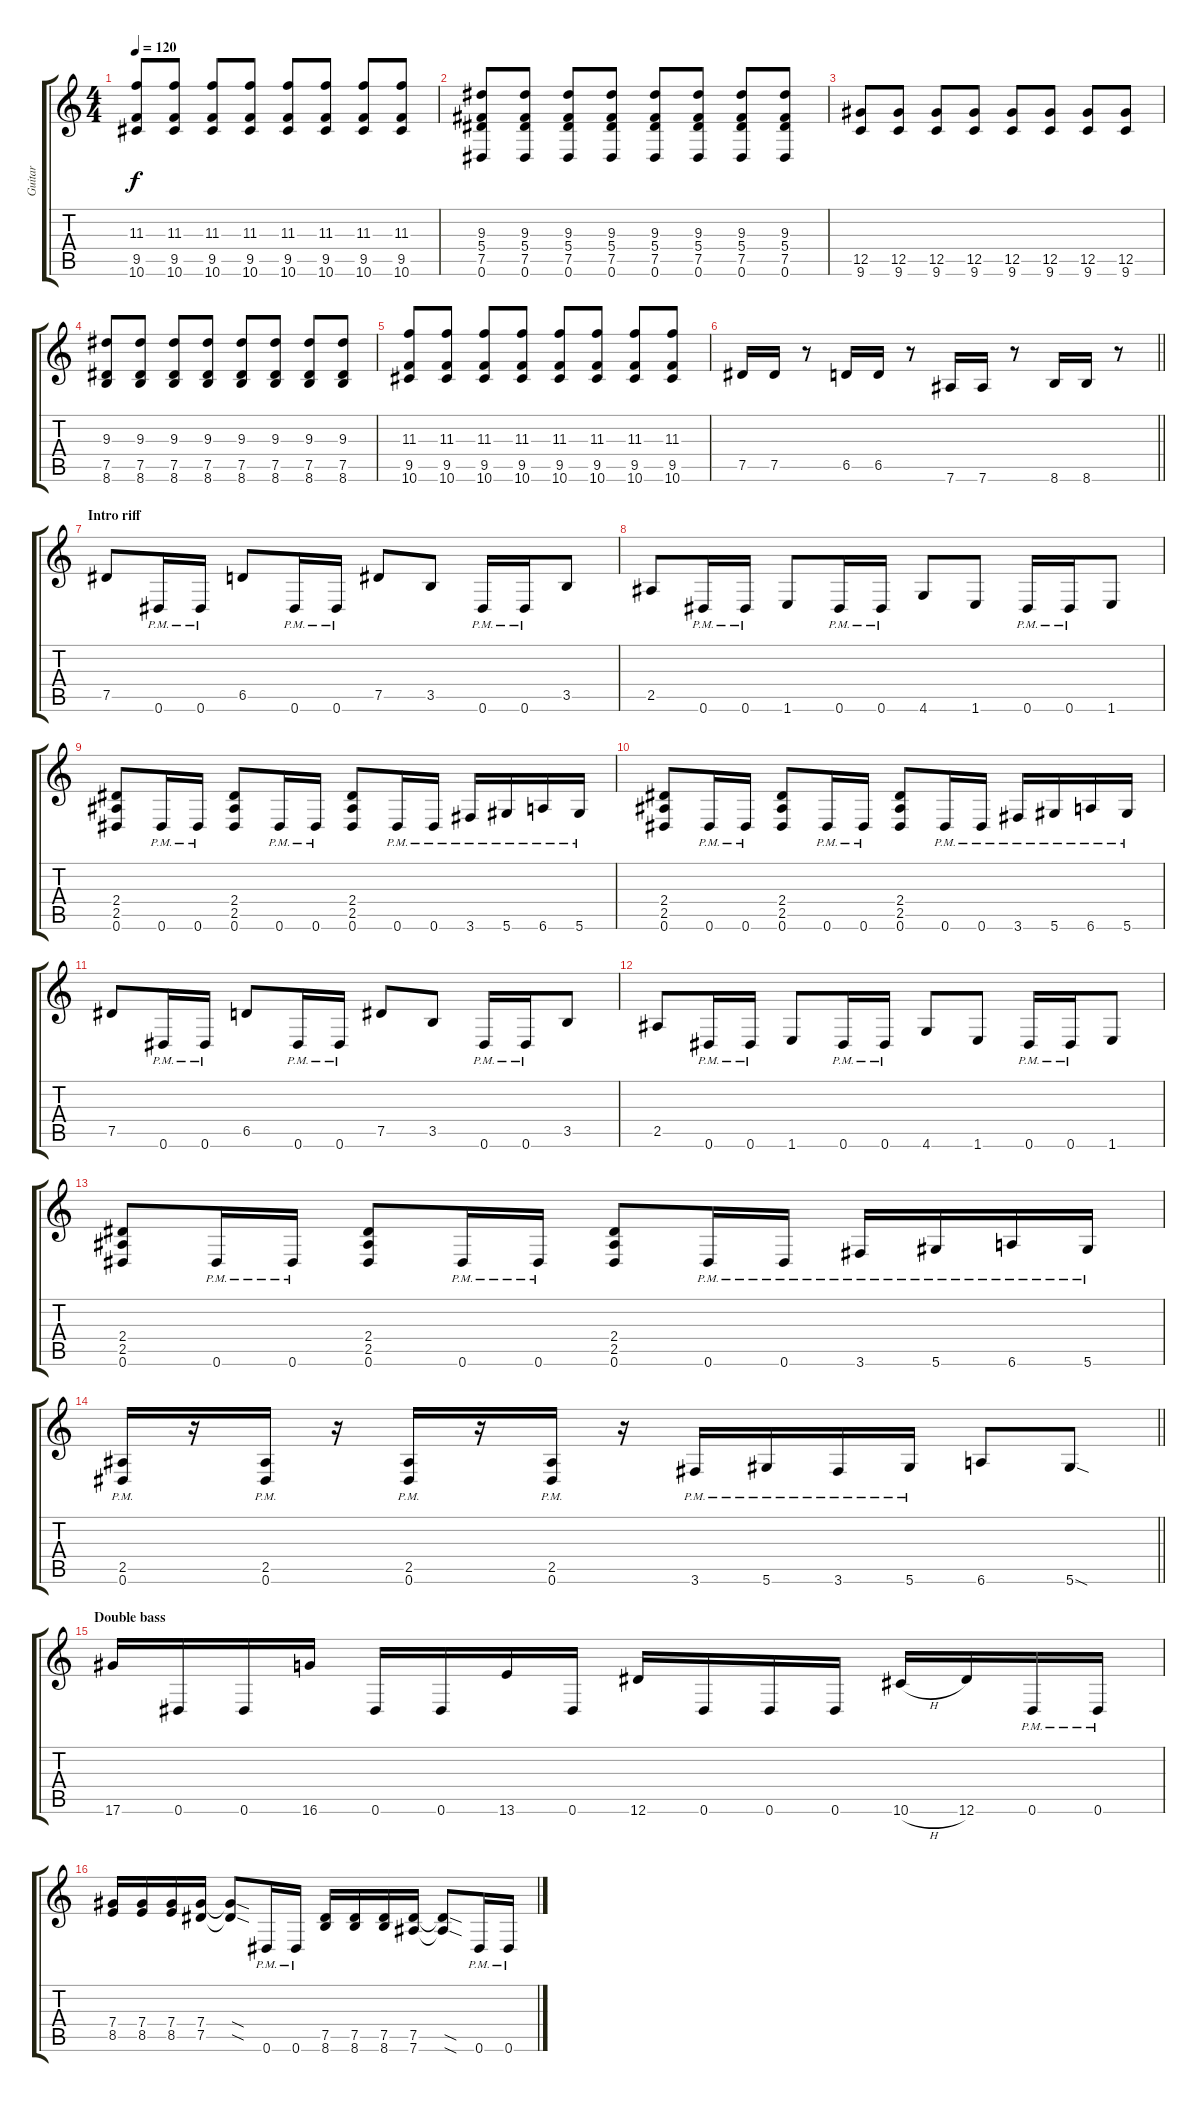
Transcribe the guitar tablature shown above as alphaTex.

\track ("Guitar" "Guitar") {instrument distortionguitar}
\staff {score tabs}
\tuning (Eb4 Bb3 Gb3 Db3 Ab2 Eb2) {hide}
\ts (4 4)
\tempo 120
\clef g2
\ks c
(11.3 9.5 10.6).8{dy f} (11.3 9.5 10.6).8 (11.3 9.5 10.6).8 (11.3 9.5 10.6).8 (11.3 9.5 10.6).8 (11.3 9.5 10.6).8 (11.3 9.5 10.6).8 (11.3 9.5 10.6).8 |
(9.3 5.4 7.5 0.6).8 (9.3 5.4 7.5 0.6).8 (9.3 5.4 7.5 0.6).8 (9.3 5.4 7.5 0.6).8 (9.3 5.4 7.5 0.6).8 (9.3 5.4 7.5 0.6).8 (9.3 5.4 7.5 0.6).8 (9.3 5.4 7.5 0.6).8 |
(12.5 9.6).8 (12.5 9.6).8 (12.5 9.6).8 (12.5 9.6).8 (12.5 9.6).8 (12.5 9.6).8 (12.5 9.6).8 (12.5 9.6).8 |
(9.3 7.5 8.6).8 (9.3 7.5 8.6).8 (9.3 7.5 8.6).8 (9.3 7.5 8.6).8 (9.3 7.5 8.6).8 (9.3 7.5 8.6).8 (9.3 7.5 8.6).8 (9.3 7.5 8.6).8 |
(11.3 9.5 10.6).8 (11.3 9.5 10.6).8 (11.3 9.5 10.6).8 (11.3 9.5 10.6).8 (11.3 9.5 10.6).8 (11.3 9.5 10.6).8 (11.3 9.5 10.6).8 (11.3 9.5 10.6).8 |
\barLineRight lightlight
7.5.16{volume 13} 7.5.16 r.8 6.5.16 6.5.16 r.8 7.6.16 7.6.16 r.8 8.6.16 8.6.16 r.8 |
\section ("" "Intro riff")
7.5.8 0.6{pm}.16 0.6{pm}.16 6.5.8 0.6{pm}.16 0.6{pm}.16 7.5.8 3.5.8 0.6{pm}.16 0.6{pm}.16 3.5.8 |
2.5.8 0.6{pm}.16 0.6{pm}.16 1.6.8 0.6{pm}.16 0.6{pm}.16 4.6.8 1.6.8 0.6{pm}.16 0.6{pm}.16 1.6.8 |
(2.4 2.5 0.6).8 0.6{pm}.16 0.6{pm}.16 (2.4 2.5 0.6).8 0.6{pm}.16 0.6{pm}.16 (2.4 2.5 0.6).8 0.6{pm}.16 0.6{pm}.16 3.6{pm}.16 5.6{pm}.16 6.6{pm}.16 5.6{pm}.16 |
(2.4 2.5 0.6).8 0.6{pm}.16 0.6{pm}.16 (2.4 2.5 0.6).8 0.6{pm}.16 0.6{pm}.16 (2.4 2.5 0.6).8 0.6{pm}.16 0.6{pm}.16 3.6{pm}.16 5.6{pm}.16 6.6{pm}.16 5.6{pm}.16 |
7.5.8 0.6{pm}.16 0.6{pm}.16 6.5.8 0.6{pm}.16 0.6{pm}.16 7.5.8 3.5.8 0.6{pm}.16 0.6{pm}.16 3.5.8 |
2.5.8 0.6{pm}.16 0.6{pm}.16 1.6.8 0.6{pm}.16 0.6{pm}.16 4.6.8 1.6.8 0.6{pm}.16 0.6{pm}.16 1.6.8 |
(2.4 2.5 0.6).8 0.6{pm}.16 0.6{pm}.16 (2.4 2.5 0.6).8 0.6{pm}.16 0.6{pm}.16 (2.4 2.5 0.6).8 0.6{pm}.16 0.6{pm}.16 3.6{pm}.16 5.6{pm}.16 6.6{pm}.16 5.6{pm}.16 |
\barLineRight lightlight
(2.5{pm} 0.6{pm}).16 r.16 (2.5{pm} 0.6{pm}).16 r.16 (2.5{pm} 0.6{pm}).16 r.16 (2.5{pm} 0.6{pm}).16 r.16 3.6{pm}.16 5.6{pm}.16 3.6{pm}.16 5.6{pm}.16 6.6.8 5.6{sod}.8 |
\section ("" "Double bass")
17.6.16 0.6.16 0.6.16 16.6.16 0.6.16 0.6.16 13.6.16 0.6.16 12.6.16 0.6.16 0.6.16 0.6.16 10.6{h}.16 12.6.16 0.6{pm}.16 0.6{pm}.16 |
(7.4 8.5).16 (7.4 8.5).16 (7.4 8.5).16 (7.4 7.5).16 (7.4{sod t} 7.5{sod t}).8 0.6{pm}.16 0.6{pm}.16 (7.5 8.6).16 (7.5 8.6).16 (7.5 8.6).16 (7.5 7.6).16 (7.5{sod t} 7.6{sod t}).8 0.6{pm}.16 0.6{pm}.16
